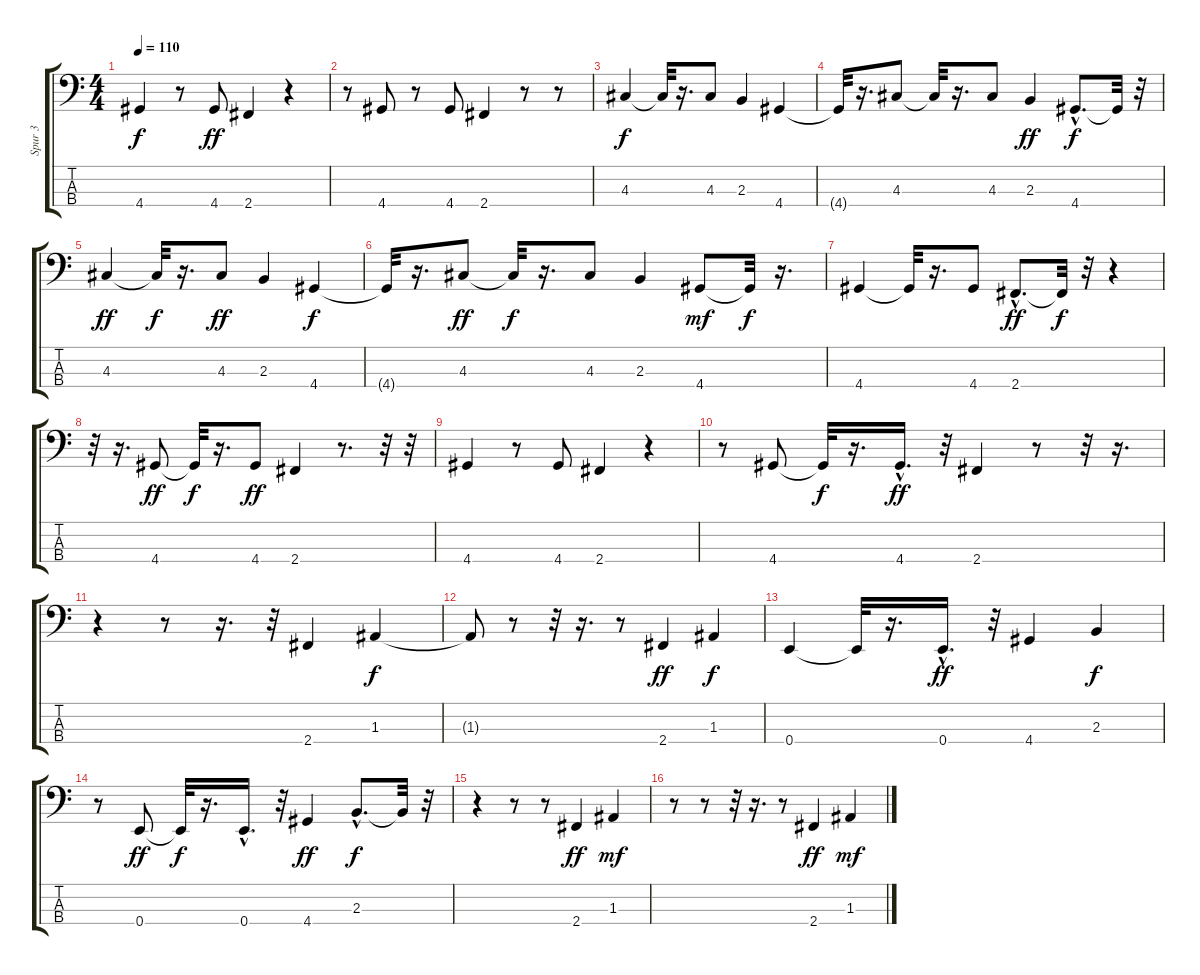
\track ("Spur 3" "Spur 3") {instrument slapbass2}
\staff {score tabs}
\tuning (G2 D2 A1 E1) {hide}
\ts (4 4)
\tempo 110
\clef f4
\ks c
4.4.4{dy f} r.8 4.4.8{dy ff} 2.4.4 r.4 |
r.8 4.4.8 r.8 4.4.8 2.4.4 r.8 r.8 |
4.3.4{dy f} 4.3{t}.32 r.16{d} 4.3.8 2.3.4 4.4.4 |
4.4{t}.32 r.16{d} 4.3.8 4.3{t}.32 r.16{d} 4.3.8 2.3.4{dy ff} 4.4{hac}.8{d dy f} 4.4{t}.32 r.32 |
4.3.4{dy ff} 4.3{t}.32{dy f} r.16{d} 4.3.8{dy ff} 2.3.4 4.4.4{dy f} |
4.4{t}.32 r.16{d} 4.3.8{dy ff} 4.3{t}.32{dy f} r.16{d} 4.3.8 2.3.4 4.4.8{dy mf} 4.4{t}.32{dy f} r.16{d} |
4.4.4 4.4{t}.32 r.16{d} 4.4.8 2.4{hac}.8{d dy ff} 2.4{t}.32{dy f} r.32 r.4 |
r.32 r.16{d} 4.4.8{dy ff} 4.4{t}.32{dy f} r.16{d} 4.4.8{dy ff} 2.4.4 r.8{d} r.32 r.32 |
4.4.4 r.8 4.4.8 2.4.4 r.4 |
r.8 4.4.8 4.4{t}.32{dy f} r.16{d} 4.4{hac}.16{d dy ff} r.32 2.4.4 r.8 r.32 r.16{d} |
r.4 r.8 r.16{d} r.32 2.4.4 1.3.4{dy f} |
1.3{t}.8 r.8 r.32 r.16{d} r.8 2.4.4{dy ff} 1.3.4{dy f} |
0.4.4 0.4{t}.32 r.16{d} 0.4{hac}.16{d dy ff} r.32 4.4.4 2.3.4{dy f} |
r.8 0.4.8{dy ff} 0.4{t}.32{dy f} r.16{d} 0.4{hac}.16{d} r.32 4.4.4{dy ff} 2.3{hac}.8{d dy f} 2.3{t}.32 r.32 |
r.4 r.8 r.8 2.4.4{dy ff} 1.3.4{dy mf} |
r.8 r.8 r.32 r.16{d} r.8 2.4.4{dy ff} 1.3.4{dy mf}
